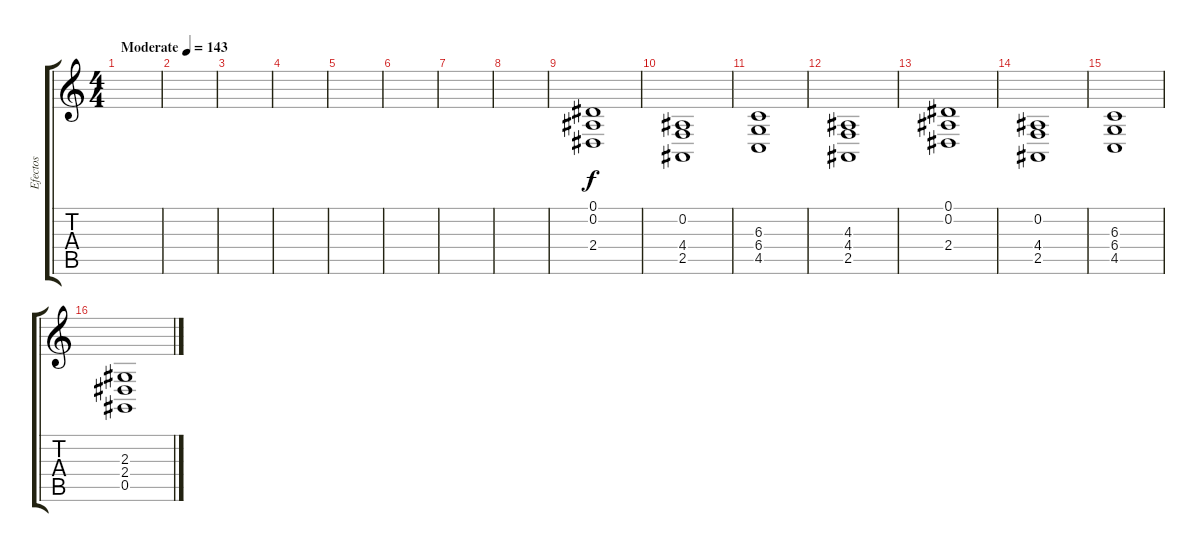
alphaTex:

\track ("Efectos" "Efectos") {instrument stringensemble1}
\staff {score tabs}
\tuning (Eb4 Bb3 Gb3 Db3 Ab2 Eb2) {hide}
\ts (4 4)
\tempo (143 "Moderate")
\clef g2
\ks c
|
|
|
|
|
|
|
|
(0.1 0.2 2.4).1 |
(0.2 4.4 2.5).1 |
(6.3 6.4 4.5).1 |
(4.3 4.4 2.5).1 |
(0.1 0.2 2.4).1 |
(0.2 4.4 2.5).1 |
(6.3 6.4 4.5).1 |
(2.3 2.4 0.5).1
